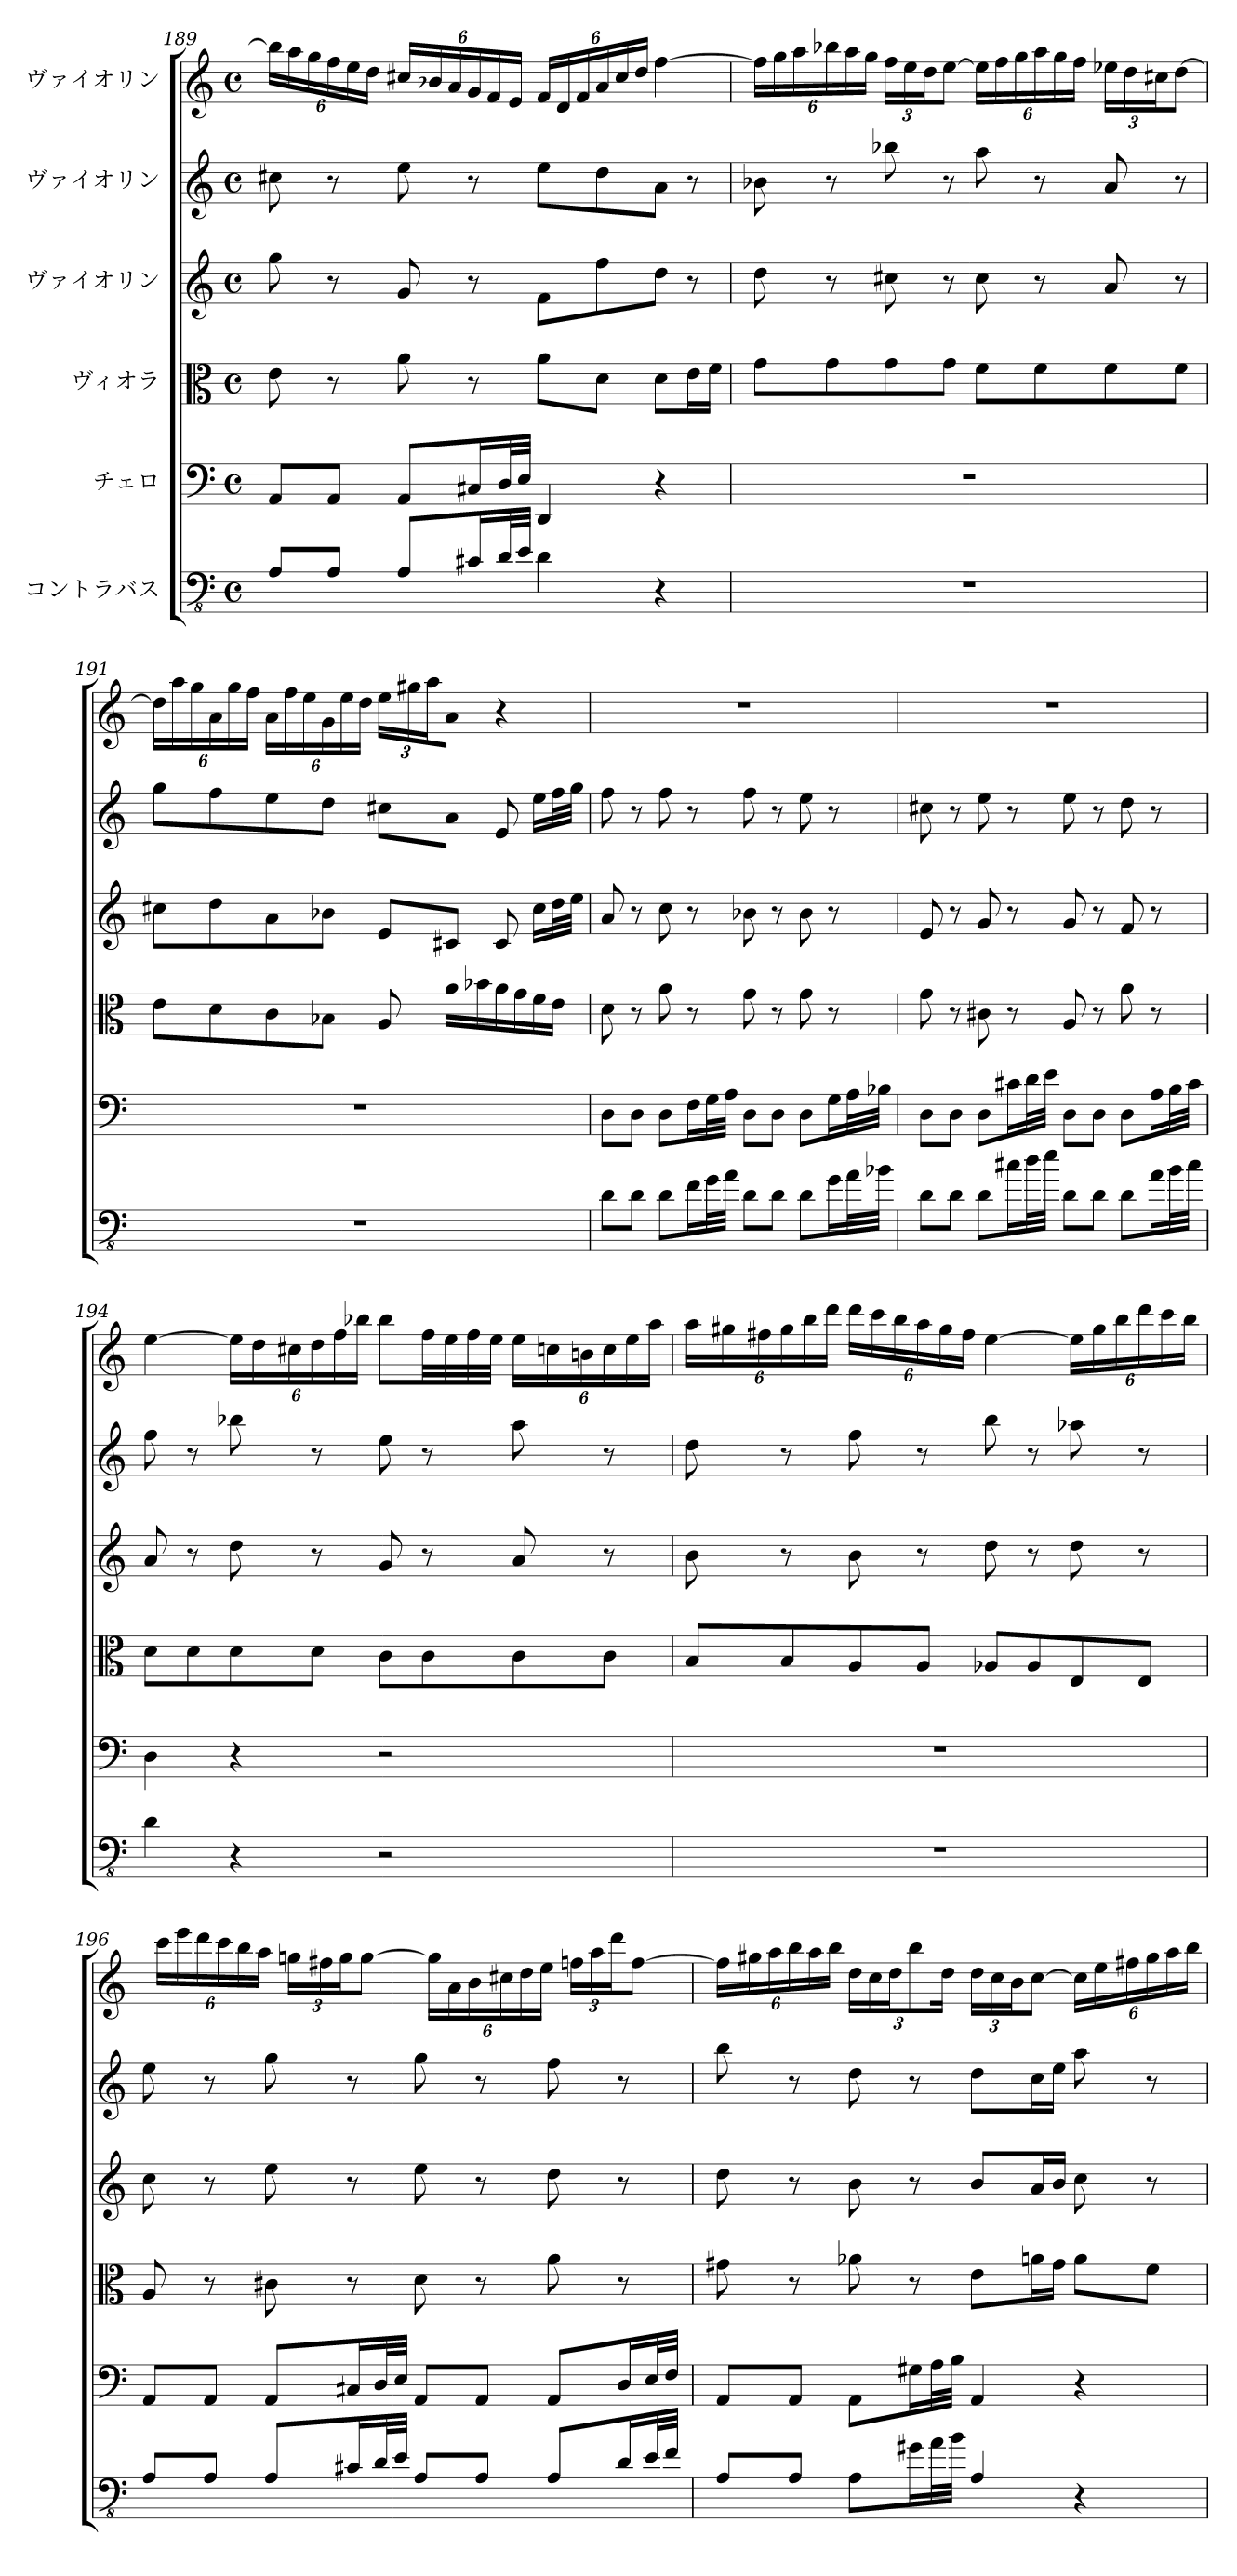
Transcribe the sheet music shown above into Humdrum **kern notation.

**kern	**kern	**kern	**kern	**kern	**kern
*part6	*part5	*part4	*part3	*part2	*part1
*staff6	*staff5	*staff4	*staff3	*staff2	*staff1
*I"コントラバス	*I"チェロ	*I"ヴィオラ	*I"ヴァイオリン	*I"ヴァイオリン	*I"ヴァイオリン
!!LO:LB:g=z
*clefFv4	*clefF4	*clefC3	*clefG2	*clefG2	*clefG2
*ITrd7c12	*	*	*	*	*
*k[]	*k[]	*k[]	*k[]	*k[]	*k[]
*M4/4	*M4/4	*M4/4	*M4/4	*M4/4	*M4/4
*met(c)	*met(c)	*met(c)	*met(c)	*met(c)	*met(c)
*	*	*	*	*	*Xbrackettup
=189	=189	=189	=189	=189	=189
8AAA/L	8AA/L	8e\	8gg\	8cc#X\	24bb-\LL]
.	.	.	.	.	24aa\
.	.	.	.	.	24gg\
8AAA/J	8AA/J	8r	8r	8r	24ff\
.	.	.	.	.	24ee\
.	.	.	.	.	24dd\JJ
8AAA/L	8AA/L	8a\	8g/	8ee\	24cc#X/LL
.	.	.	.	.	24b-X/
.	.	.	.	.	24a/
16CC#X/L	16C#X/L	8r	8r	8r	24g/
.	.	.	.	.	24f/
32DD/L	32D/L	.	.	.	.
.	.	.	.	.	24e/JJ
32EE/JJJ	32E/JJJ	.	.	.	.
4DD\	4DD/	8a\L	8f\L	8ee\L	24f/LL
.	.	.	.	.	24d/
.	.	.	.	.	24f/
.	.	8d\J	8ff\	8dd\	24a/
.	.	.	.	.	24cc#/
.	.	.	.	.	24dd/JJ
4r	4r	8d\L	8dd\J	8a\J	[4ff\
.	.	16e\L	8r	8r	.
.	.	16f\JJ	.	.	.
=190	=190	=190	=190	=190	=190
1r	1r	8g\L	8dd\	8b-X\	24ff\LL]
.	.	.	.	.	24gg\
.	.	.	.	.	24aa\
.	.	8g\	8r	8r	24bb-X\
.	.	.	.	.	24aa\
.	.	.	.	.	24gg\JJ
.	.	8g\	8cc#X\	8bb-X\	24ff\LL
.	.	.	.	.	24ee\
.	.	.	.	.	24dd\J
.	.	8g\J	8r	8r	[8ee\J
.	.	8f\L	8cc#\	8aa\	24ee\LL]
.	.	.	.	.	24ff\
.	.	.	.	.	24gg\
.	.	8f\	8r	8r	24aa\
.	.	.	.	.	24gg\
.	.	.	.	.	24ff\JJ
.	.	8f\	8a/	8a/	24ee-X\LL
.	.	.	.	.	24dd\
.	.	.	.	.	24cc#X\J
.	.	8f\J	8r	8r	[8dd\J
!!LO:PB:g=z
=191	=191	=191	=191	=191	=191
1r	1r	8e\L	8cc#X\L	8gg\L	24dd\LL]
.	.	.	.	.	24aa\
.	.	.	.	.	24gg\
.	.	8d\	8dd\	8ff\	24a\
.	.	.	.	.	24gg\
.	.	.	.	.	24ff\JJ
.	.	8c\	8a\	8ee\	24a\LL
.	.	.	.	.	24ff\
.	.	.	.	.	24ee\
.	.	8B-X\J	8b-X\J	8dd\J	24g\
.	.	.	.	.	24ee\
.	.	.	.	.	24dd\JJ
.	.	8A/	8e/L	8cc#X\L	24ee\LL
.	.	.	.	.	24gg#X\
.	.	.	.	.	24aa\J
.	.	16a\LL	8c#X/J	8a\J	8a\J
.	.	16b-X\	.	.	.
.	.	16a\	8c#/	8e/	4r
.	.	16g\	.	.	.
.	.	16f\	16cc#\LL	16ee\LL	.
.	.	16e\JJ	32dd\L	32ff\L	.
.	.	.	32ee\JJJ	32gg\JJJ	.
=192	=192	=192	=192	=192	=192
8DD\L	8D\L	8d\	8a/	8ff\	1r
8DD\J	8D\J	8r	8r	8r	.
8DD\L	8D\L	8a\	8cc\	8ff\	.
16FF\L	16F\L	8r	8r	8r	.
32GG\L	32G\L	.	.	.	.
32AA\JJJ	32A\JJJ	.	.	.	.
8DD\L	8D\L	8g\	8b-X\	8ff\	.
8DD\J	8D\J	8r	8r	8r	.
8DD\L	8D\L	8g\	8b-\	8ee\	.
16GG\L	16G\L	8r	8r	8r	.
32AA\L	32A\L	.	.	.	.
32BB-X\JJJ	32B-X\JJJ	.	.	.	.
!!LO:LB:g=z
=193	=193	=193	=193	=193	=193
8DD\L	8D\L	8g\	8e/	8cc#X\	1r
8DD\J	8D\J	8r	8r	8r	.
8DD\L	8D\L	8c#X\	8g/	8ee\	.
16C#X\L	16c#X\L	8r	8r	8r	.
32D\L	32d\L	.	.	.	.
32E\JJJ	32e\JJJ	.	.	.	.
8DD\L	8D\L	8A/	8g/	8ee\	.
8DD\J	8D\J	8r	8r	8r	.
8DD\L	8D\L	8a\	8f/	8dd\	.
16AA\L	16A\L	8r	8r	8r	.
32BB\L	32B\L	.	.	.	.
32C#\JJJ	32c#\JJJ	.	.	.	.
=194	=194	=194	=194	=194	=194
4DD\	4D\	8d\L	8a/	8ff\	[4ee\
.	.	8d\	8r	8r	.
4r	4r	8d\	8dd\	8bb-X\	24ee\LL]
.	.	.	.	.	24dd\
.	.	.	.	.	24cc#X\
.	.	8d\J	8r	8r	24dd\
.	.	.	.	.	24ff\
.	.	.	.	.	24bb-X\JJ
2r	2r	8c\L	8g/	8ee\	8bb-\L
.	.	8c\	8r	8r	32ff\LL
.	.	.	.	.	32ee\
.	.	.	.	.	32ff\
.	.	.	.	.	32ee\JJJ
.	.	8c\	8a/	8aa\	24ee\LL
.	.	.	.	.	24ccn\
.	.	.	.	.	24bn\
.	.	8c\J	8r	8r	24cc\
.	.	.	.	.	24ee\
.	.	.	.	.	24aa\JJ
!!LO:PB:g=z
=195	=195	=195	=195	=195	=195
1r	1r	8B/L	8b\	8dd\	24aa\LL
.	.	.	.	.	24gg#X\
.	.	.	.	.	24ff#X\
.	.	8B/	8r	8r	24gg#\
.	.	.	.	.	24bb\
.	.	.	.	.	24ddd\JJ
.	.	8A/	8b\	8ff\	24ddd\LL
.	.	.	.	.	24ccc\
.	.	.	.	.	24bb\
.	.	8A/J	8r	8r	24aa\
.	.	.	.	.	24gg#\
.	.	.	.	.	24ff#\JJ
.	.	8A-X/L	8dd\	8bb\	[4ee\
.	.	8A-/	8r	8r	.
.	.	8E/	8dd\	8aa-X\	24ee\LL]
.	.	.	.	.	24gg#\
.	.	.	.	.	24bb\
.	.	8E/J	8r	8r	24ddd\
.	.	.	.	.	24ccc\
.	.	.	.	.	24bb\JJ
!!LO:LB:g=z
=196	=196	=196	=196	=196	=196
8AAA/L	8AA/L	8A/	8cc\	8ee\	32ryy
.	.	.	.	.	24ccc\LL
.	.	.	.	.	24eee\
.	.	.	.	.	24ddd\
8AAA/J	8AA/J	8r	8r	8r	.
.	.	.	.	.	24ccc\
.	.	.	.	.	24bb\
.	.	.	.	.	24aa\JJ
8AAA/L	8AA/L	8c#X\	8ee\	8gg\	.
.	.	.	.	.	24ggn\LL
.	.	.	.	.	24ff#X\
.	.	.	.	.	24gg\J
16CC#X/L	16C#X/L	8r	8r	8r	.
.	.	.	.	.	[8gg\J
32DD/L	32D/L	.	.	.	.
32EE/JJJ	32E/JJJ	.	.	.	.
8AAA/L	8AA/L	8d\	8ee\	8gg\	.
.	.	.	.	.	24gg\LL]
.	.	.	.	.	24a\
.	.	.	.	.	24b\
8AAA/J	8AA/J	8r	8r	8r	.
.	.	.	.	.	24cc#X\
.	.	.	.	.	24dd\
.	.	.	.	.	24ee\JJ
8AAA/L	8AA/L	8a\	8dd\	8ff\	.
.	.	.	.	.	24ffn\LL
.	.	.	.	.	24aa\
.	.	.	.	.	24ddd\J
16DD/L	16D/L	8r	8r	8r	.
.	.	.	.	.	[8ff\J
32EE/L	32E/L	.	.	.	.
32FF/JJJ	32F/JJJ	.	.	.	.
32ryy	32ryy	32ryy	32ryy	32ryy	.
!!LO:PB:g=z
=197	=197	=197	=197	=197	=197
8AAA/L	8AA/L	8g#X\	8dd\	8bb\	24ff\LL]
.	.	.	.	.	24gg#X\
.	.	.	.	.	24aa\
8AAA/J	8AA/J	8r	8r	8r	24bb\
.	.	.	.	.	24aa\
.	.	.	.	.	24bb\JJ
8AAA\L	8AA\L	8a-X\	8b\	8dd\	24dd\LL
.	.	.	.	.	24cc\
.	.	.	.	.	24dd\J
16GG#X\L	16G#X\L	8r	8r	8r	12bb\
32AA\L	32A\L	.	.	.	.
.	.	.	.	.	24dd\Jk
32BB\JJJ	32B\JJJ	.	.	.	.
4AAA/	4AA/	8e\L	8b/L	8dd\L	24dd\LL
.	.	.	.	.	24cc\
.	.	.	.	.	24b\J
.	.	16an\L	16a/L	16cc\L	[8cc\J
.	.	16g#\JJ	16b/JJ	16ee\JJ	.
4r	4r	8a\L	8cc\	8aa\	24cc\LL]
.	.	.	.	.	24ee\
.	.	.	.	.	24ff#X\
.	.	8f\J	8r	8r	24gg#\
.	.	.	.	.	24aa\
.	.	.	.	.	24bb\JJ
=	=	=	=	=	=
*-	*-	*-	*-	*-	*-
